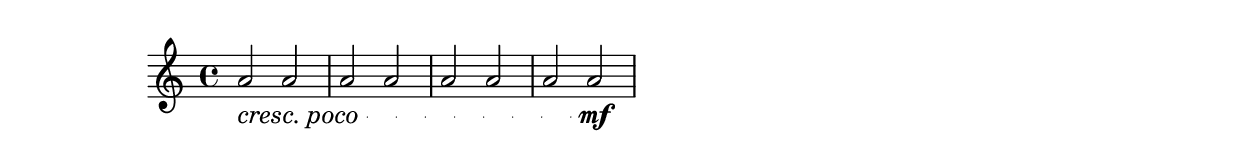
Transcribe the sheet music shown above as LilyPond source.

%% Do not edit this file; it is automatically
%% generated from LSR http://lsr.dsi.unimi.it
%% This file is in the public domain.
\version "2.13.16"

\header {
  lsrtags = "expressive-marks"

%% Translation of GIT committish: 5a7301fc350ffc3ab5bd3a2084c91666c9e9a549
  texidoces = "
Se puede modificar el texto empleado para los crescendos y
decrescendos modificando las propiedades de contexto
@code{crescendoText} y @code{decrescendoText}.  El estilo de la
línea de extensión se puede cambiar modificando la propiedad
@code{'style} de @code{DynamicTextSpanner}.  El valor
predeterminado es @code{'hairpin} (regulador), y entre otros
valores posibles se encuentran @code{'line} (línea),
@code{'dashed-line} (línea discontinua) y @code{'dotted-line}
(línea de puntos):

"
  doctitlees = "Cambiar el texto y los estilos de objeto de extensión para las indicaciones dinámicas textuales"

%% Translation of GIT committish: 0a868be38a775ecb1ef935b079000cebbc64de40
texidocde = "
Der Text, der für Crescendo und Decrescendo gestzt wird, kann geändert
werden, indem man die Eigenschaften @code{crescendoText} und
@code{decrescendoText} verändert.  Der Stil des Streckers kann auch
geändert werden, indem die @code{'style}-Eigenschaft des
@code{DynamicTextSpanner} beeinflusst wird.  Der Standardwert ist
@code{'hairpin}, ander Möglichkeiten sind @code{'line}, @code{'dashed-line}
und @code{'dotted-line}.
"
  doctitlede = "Text und Strecker-Stile für Dynamik-Texte ändern"
%% Translation of GIT committish: 217cd2b9de6e783f2a5c8a42be9c70a82195ad20
  texidocfr = "
Le texte par défaut des crescendos et decrescendos se change en
modifiant les propriétés de contexte @code{crescendoText} et
@code{decrescendoText}. L'aspect de la ligne d'extension est fonction
de la propriété @code{'style} du @code{DynamicTextSpanner}.  Sa valeur
par défaut est @code{'hairpin}, mais d'autres valeurs sont disponibles,
comme @code{'line}, @code{'dashed-line} et @code{'dotted-line}.

"
  doctitlefr = "Modifidation du texte et de l'extension de nuances textuelles"


  texidoc = "
The text used for crescendos and decrescendos can be changed by
modifying the context properties @code{crescendoText} and
@code{decrescendoText}. The style of the spanner line can be changed by
modifying the @code{'style} property of @code{DynamicTextSpanner}.  The
default value is @code{'hairpin}, and other possible values include
@code{'line}, @code{'dashed-line} and @code{'dotted-line}.

"
  doctitle = "Changing text and spanner styles for text dynamics"
} % begin verbatim

\relative c'' {
  \set crescendoText = \markup { \italic { cresc. poco } }
  \set crescendoSpanner = #'text
  \override DynamicTextSpanner #'style = #'dotted-line
  a2\< a
  a2 a
  a2 a
  a2 a\mf
}
